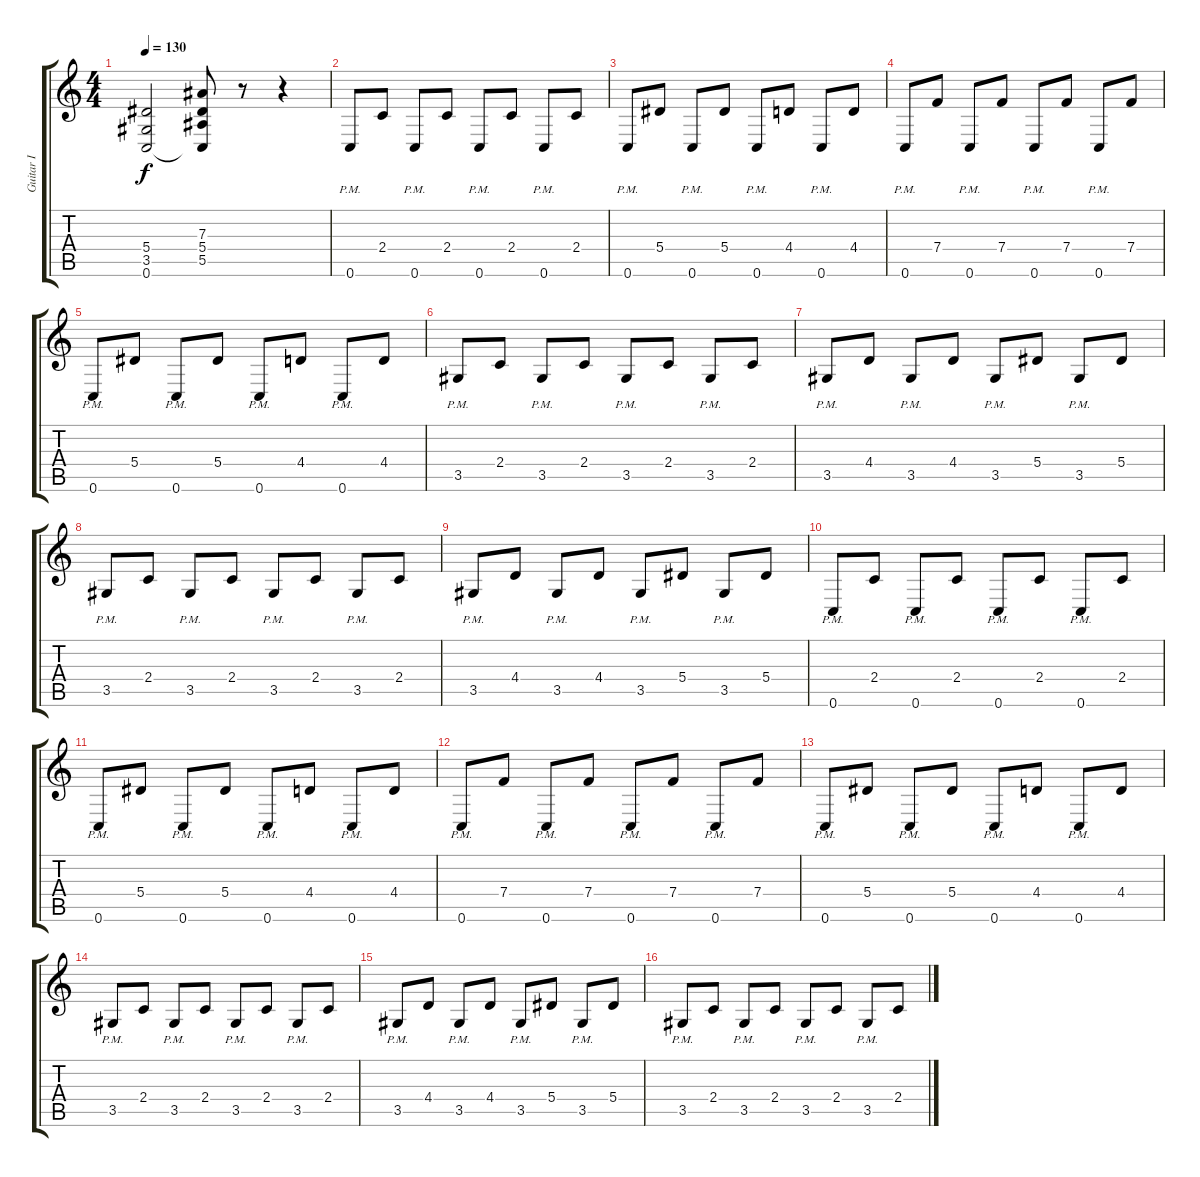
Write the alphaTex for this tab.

\track ("Guitar I" "Guitar I") {instrument distortionguitar}
\staff {score tabs}
\tuning (C4 G3 Eb3 Bb2 F2 C2) {hide}
\ts (4 4)
\tempo 130
\clef g2
\ks c
(5.4{t} 3.5{t} 0.6{t}).2{dy f} (7.3 5.4 5.5 0.6{t}).8 r.8 r.4 |
0.6{pm}.8 2.4.8 0.6{pm}.8 2.4.8 0.6{pm}.8 2.4.8 0.6{pm}.8 2.4.8 |
0.6{pm}.8 5.4.8 0.6{pm}.8 5.4.8 0.6{pm}.8 4.4.8 0.6{pm}.8 4.4.8 |
0.6{pm}.8 7.4.8 0.6{pm}.8 7.4.8 0.6{pm}.8 7.4.8 0.6{pm}.8 7.4.8 |
0.6{pm}.8 5.4.8 0.6{pm}.8 5.4.8 0.6{pm}.8 4.4.8 0.6{pm}.8 4.4.8 |
3.5{pm}.8 2.4.8 3.5{pm}.8 2.4.8 3.5{pm}.8 2.4.8 3.5{pm}.8 2.4.8 |
3.5{pm}.8 4.4.8 3.5{pm}.8 4.4.8 3.5{pm}.8 5.4.8 3.5{pm}.8 5.4.8 |
3.5{pm}.8 2.4.8 3.5{pm}.8 2.4.8 3.5{pm}.8 2.4.8 3.5{pm}.8 2.4.8 |
3.5{pm}.8 4.4.8 3.5{pm}.8 4.4.8 3.5{pm}.8 5.4.8 3.5{pm}.8 5.4.8 |
0.6{pm}.8 2.4.8 0.6{pm}.8 2.4.8 0.6{pm}.8 2.4.8 0.6{pm}.8 2.4.8 |
0.6{pm}.8 5.4.8 0.6{pm}.8 5.4.8 0.6{pm}.8 4.4.8 0.6{pm}.8 4.4.8 |
0.6{pm}.8 7.4.8 0.6{pm}.8 7.4.8 0.6{pm}.8 7.4.8 0.6{pm}.8 7.4.8 |
0.6{pm}.8 5.4.8 0.6{pm}.8 5.4.8 0.6{pm}.8 4.4.8 0.6{pm}.8 4.4.8 |
3.5{pm}.8 2.4.8 3.5{pm}.8 2.4.8 3.5{pm}.8 2.4.8 3.5{pm}.8 2.4.8 |
3.5{pm}.8 4.4.8 3.5{pm}.8 4.4.8 3.5{pm}.8 5.4.8 3.5{pm}.8 5.4.8 |
3.5{pm}.8 2.4.8 3.5{pm}.8 2.4.8 3.5{pm}.8 2.4.8 3.5{pm}.8 2.4.8
